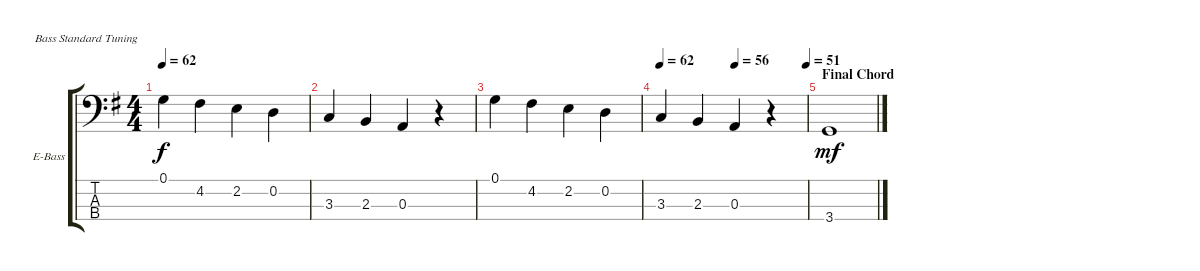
\defaultSystemsLayout 4
\bracketExtendMode groupsimilarinstruments
\firstSystemTrackNameOrientation horizontal
\otherSystemsTrackNameOrientation horizontal
\track ("Electric Bass" "E-Bass") {instrument electricbassfinger}
\staff {score tabs}
\tuning (G2 D2 A1 E1)
\ts (4 4)
\tempo 62
\clef f4
\ks g
0.1.4{dy f} 4.2.4 2.2.4 0.2.4 |
3.3.4 2.3.4 0.3.4 r.4 |
0.1.4 4.2.4 2.2.4 0.2.4 |
\tempo 62
\tempo (56 0.5125)
\tempo (51 1)
3.3.4 2.3.4 0.3.4 r.4 |
\section ("" "Final Chord")
3.4.1{dy mf}
